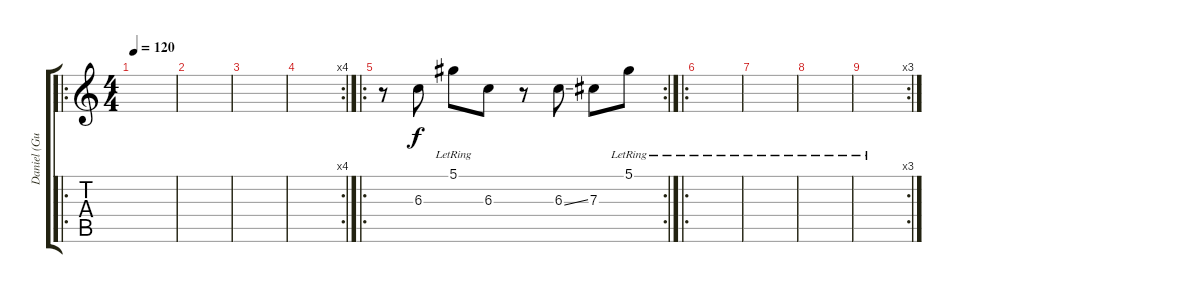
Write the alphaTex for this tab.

\track ("Daniel (Guitarra Distorcida)" "Daniel (Gu") {instrument distortionguitar}
\staff {score tabs}
\tuning (Eb4 Bb3 Gb3 Db3 Ab2 Db2) {hide}
\ro
\ts (4 4)
\tempo 120
\clef g2
\ks c
|
|
|
\rc 4
|
\ro
\rc 2
r.8 6.3.8 5.1{lr}.8 6.3.8 r.8 6.3{ss}.8 7.3.8 5.1{lr}.8 |
\ro
|
|
|
\rc 3
